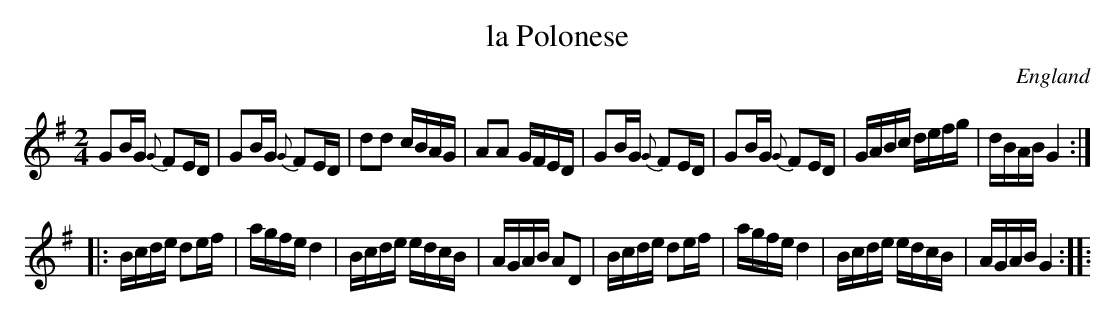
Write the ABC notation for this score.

X:1
T:la Polonese
L:1/16
M:2/4
O:England
K:G major
G2BG {G}F2ED | G2BG {G}F2ED | d2d2 cBAG | A2A2 GFED |\
G2BG {G}F2ED | G2BG {G}F2ED | GABc defg | dBAB G4 ::
Bcde d2ef | agfe d4 | Bcde edcB | AGAB A2D2 |\
Bcde d2ef | agfe d4 | Bcde edcB | AGAB G4 ::
